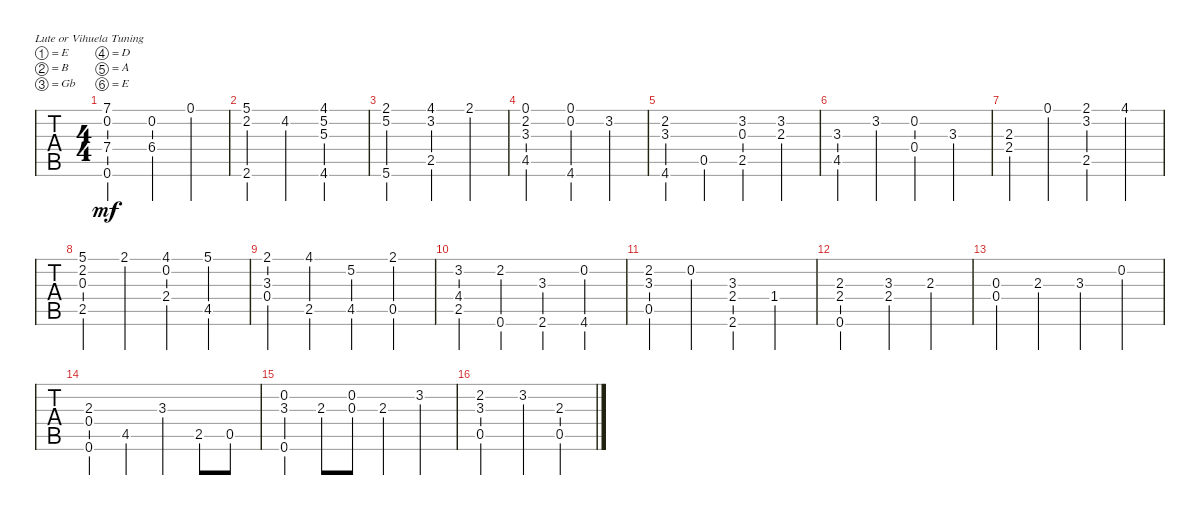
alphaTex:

\bracketExtendMode groupsimilarinstruments
\singleTrackTrackNamePolicy hidden
\multiTrackTrackNamePolicy hidden
\firstSystemTrackNameOrientation horizontal
\otherSystemsTrackNameOrientation horizontal
\track ("" "S-Gt") {instrument acousticguitarsteel}
\staff {tabs}
\tuning (E4 B3 Gb3 D3 A2 E2)
\ts (4 4)
\tempo (180 hide)
\clef g2
\ks c
(0.6 7.4 7.1 0.2).2{dy mf} (6.4 0.2).4 0.1.4 |
(2.6 5.1 2.2).4 4.2.4 (4.6 5.3 5.2 4.1).2 |
(5.6 5.2 2.1).2 (2.5 3.2 4.1).4 2.1.4 |
(4.5 3.3 2.2 0.1).2 (4.6 0.2 0.1).4 3.2.4 |
(4.6 2.2 3.3).4 0.5.4 (2.5 3.2 0.3).4 (3.2 2.3).4 |
(4.5 3.3).4 3.2.4 (0.4 0.2).4 3.3.4 |
(2.4 2.3).4 0.1.4 (2.5 3.2 2.1).4 4.1.4 |
(2.5 2.2 5.1 0.3).4 2.1.4 (2.4 0.2 4.1).4 (4.5 5.1).4 |
(3.3 2.1 0.4).4 (2.5 4.1).4 (4.5 5.2).4 (2.1 0.5).4 |
(2.5 4.4 3.2).4 (0.6 2.2).4 (2.6 3.3).4 (4.6 0.2).4 |
(0.5 3.3 2.2).4 0.2.4 (2.6 2.4 3.3).4 1.4.4 |
(0.6 2.4 2.3).2 (2.4 3.3).4 2.3.4 |
(0.4 0.3).4 2.3.4 3.3.4 0.2.4 |
(0.6 0.4 2.3).4 4.5.4 3.3.4 2.5.8 0.5.8 |
(0.6 3.3 0.2).4 2.3.8 (0.2 0.3).8 2.3.4 3.2.4 |
(0.5 2.2 3.3).2 3.2.4 (0.5 2.3).4
